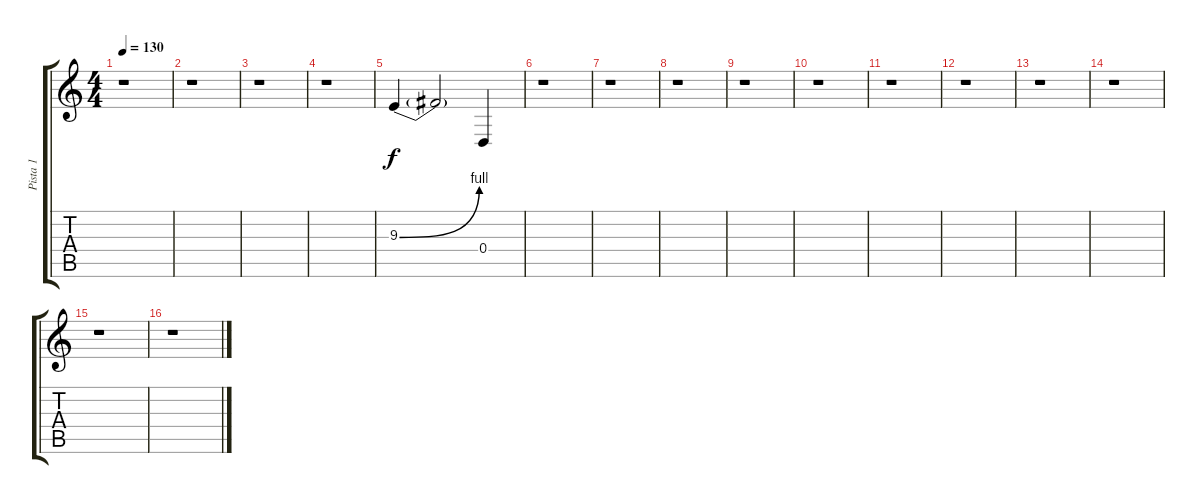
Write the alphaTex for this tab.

\track ("Pista 1" "Pista 1") {instrument tremolostrings}
\staff {score tabs}
\tuning (E4 B3 G3 D3 A2 E2) {hide}
\ts (4 4)
\tempo 130
\clef g2
\ks c
r.1{dy f} |
r.1 |
r.1 |
r.1 |
9.3{be (bend 0 0 60 4)}.4 9.3{t}.2 0.4.4 |
r.1 |
r.1 |
r.1 |
r.1 |
r.1 |
r.1 |
r.1 |
r.1 |
r.1 |
r.1 |
r.1
